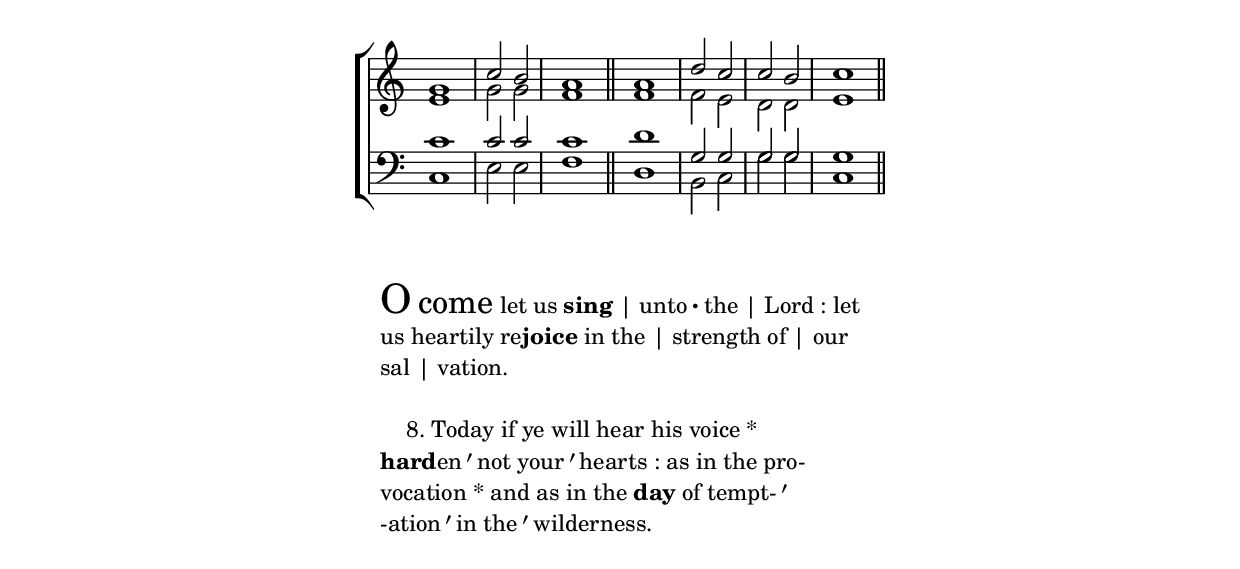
%% DO NOT EDIT this file manually; it is automatically
%% generated from LSR http://lsr.dsi.unimi.it
%% Make any changes in LSR itself, or in Documentation/snippets/new/ ,
%% and then run scripts/auxiliar/makelsr.py
%%
%% This file is in the public domain.
\version "2.14.2"

\header {
  lsrtags = "template, vocal-music"

  texidoc = "
This template shows one way of setting out an Anglican psalm chant. It
also shows how the verses may be added as stand-alone text under the
music.  The two verses are coded in different styles to demonstrate
more possibilities.

"
  doctitle = "Anglican psalm template"
} % begin verbatim


SopranoMusic = \relative g' {
  g1 | c2 b | a1 | \bar "||"
  a1 | d2 c | c b | c1 | \bar "||"
}

AltoMusic = \relative c' {
  e1 | g2 g | f1 |
  f1 | f2 e | d d | e1 |
}

TenorMusic = \relative a {
  c1 | c2 c | c1 |
  d1 | g,2 g | g g | g1 |
}

BassMusic =  \relative c {
  c1 | e2 e | f1 |
  d1 | b2 c | g' g | c,1 |
}

global = {
  \time 2/2
}

dot = \markup {
  \raise #0.7 \musicglyph #"dots.dot"
}

tick = \markup {
  \raise #1 \fontsize #-5 \musicglyph #"scripts.rvarcomma"
}

% Use markup to center the chant on the page
\markup {
  \fill-line {
    \score {  % centered
      <<
        \new ChoirStaff <<
          \new Staff <<
            \global
            \clef "treble"
            \new Voice = "Soprano" <<
              \voiceOne
              \SopranoMusic
            >>
            \new Voice = "Alto" <<
              \voiceTwo
              \AltoMusic
            >>
          >>
          \new Staff <<
            \clef "bass"
            \global
            \new Voice = "Tenor" <<
              \voiceOne
              \TenorMusic
            >>
            \new Voice = "Bass" <<
              \voiceTwo
              \BassMusic
            >>
          >>
        >>
      >>
      \layout {
        \context {
          \Score
          \override SpacingSpanner
          #'base-shortest-duration = #(ly:make-moment 1 2)
        }
        \context {
          \Staff
          \remove "Time_signature_engraver"
        }
      }
    }  % End score
  }
}  % End markup

\markup {
  \fill-line {
    \column {
      \left-align {
        \null \null \null
        \line {
          \fontsize #5 O
          \fontsize #3 come
          let us \bold sing | unto \dot the | Lord : let
        }
        \line {
          us heartily
          \concat { re \bold joice }
          in the | strength of | our
        }
        \line {
          sal | vation.
        }
        \null
        \line {
          \hspace #2.5 8. Today if ye will hear his voice *
        }
        \line {
          \concat { \bold hard en }
          \tick not your \tick hearts : as in the pro-
        }
        \line {
          vocation * and as in the \bold day of tempt- \tick
        }
        \line {
          -ation \tick in the \tick wilderness.
        }
      }
    }
  }
}
